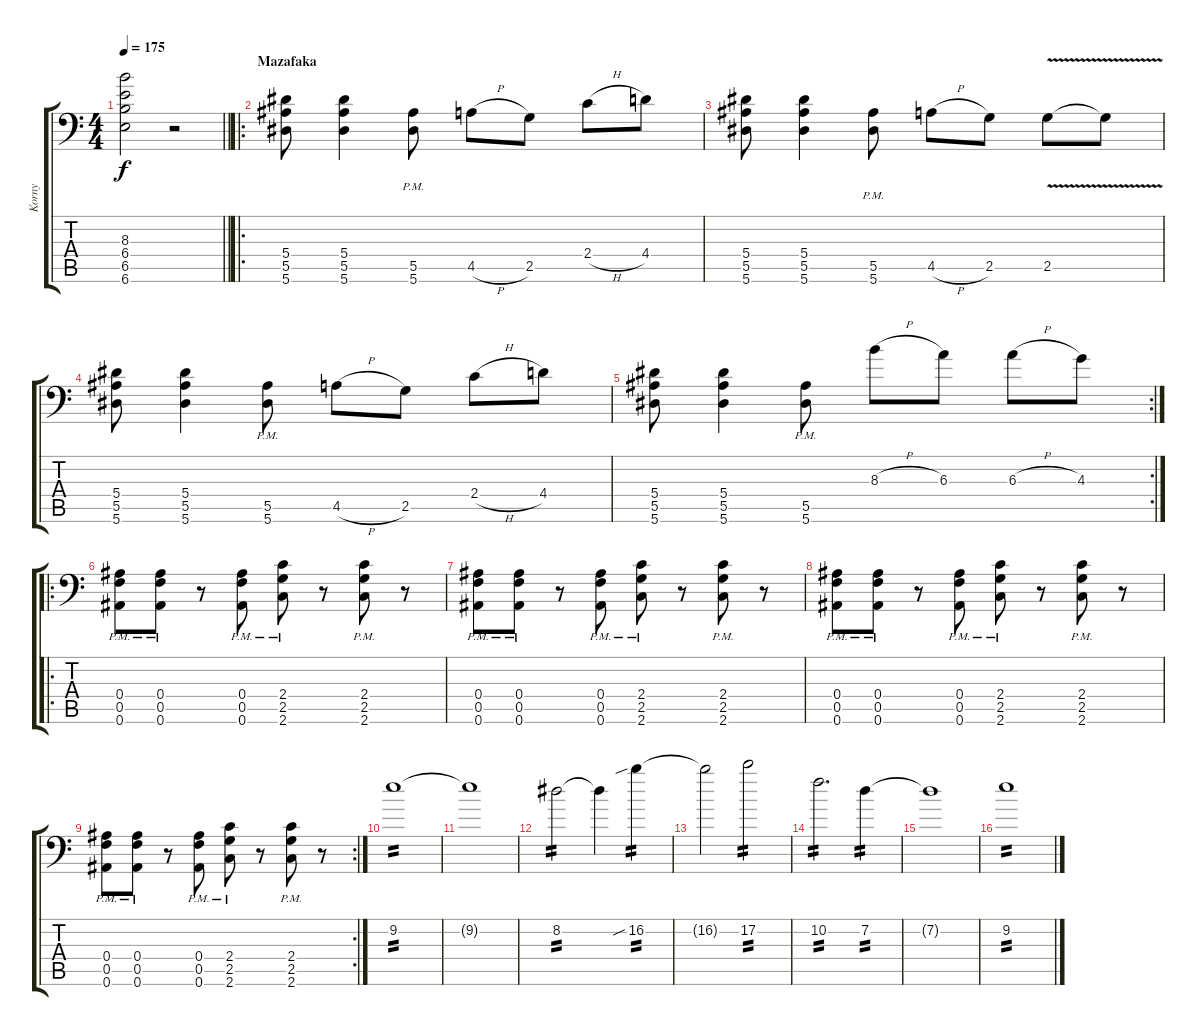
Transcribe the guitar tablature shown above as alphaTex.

\track ("Korny" "Korny") {instrument overdrivenguitar}
\staff {score tabs}
\tuning (C4 G3 Eb3 Bb2 F2 Bb1) {hide}
\ts (4 4)
\tempo 175
\clef f4
\barLineRight lightlight
\ks c
(8.3{t} 6.4{t} 6.5{t} 6.6{t}).2{dy f} r.2 |
\ro
\section ("" "Mazafaka")
(5.4 5.5 5.6).8 (5.4 5.5 5.6).4 (5.5{pm} 5.6{pm}).8 4.5{h}.8 2.5.8 2.4{h}.8 4.4.8 |
(5.4 5.5 5.6).8 (5.4 5.5 5.6).4 (5.5{pm} 5.6{pm}).8 4.5{h}.8 2.5.8 2.5{v}.8 2.5{t}.8 |
(5.4 5.5 5.6).8 (5.4 5.5 5.6).4 (5.5{pm} 5.6{pm}).8 4.5{h}.8 2.5.8 2.4{h}.8 4.4.8 |
\rc 2
(5.4 5.5 5.6).8 (5.4 5.5 5.6).4 (5.5{pm} 5.6{pm}).8 8.3{h}.8 6.3.8 6.3{h}.8 4.3.8 |
\ro
(0.4{pm} 0.5{pm} 0.6{pm}).8 (0.4{pm} 0.5{pm} 0.6{pm}).8 r.8 (0.4{pm} 0.5{pm} 0.6{pm}).8 (2.4{pm} 2.5{pm} 2.6{pm}).8 r.8 (2.4{pm} 2.5{pm} 2.6{pm}).8 r.8 |
(0.4{pm} 0.5{pm} 0.6{pm}).8 (0.4{pm} 0.5{pm} 0.6{pm}).8 r.8 (0.4{pm} 0.5{pm} 0.6{pm}).8 (2.4{pm} 2.5{pm} 2.6{pm}).8 r.8 (2.4{pm} 2.5{pm} 2.6{pm}).8 r.8 |
(0.4{pm} 0.5{pm} 0.6{pm}).8 (0.4{pm} 0.5{pm} 0.6{pm}).8 r.8 (0.4{pm} 0.5{pm} 0.6{pm}).8 (2.4{pm} 2.5{pm} 2.6{pm}).8 r.8 (2.4{pm} 2.5{pm} 2.6{pm}).8 r.8 |
\rc 2
(0.4{pm} 0.5{pm} 0.6{pm}).8 (0.4{pm} 0.5{pm} 0.6{pm}).8 r.8 (0.4{pm} 0.5{pm} 0.6{pm}).8 (2.4{pm} 2.5{pm} 2.6{pm}).8 r.8 (2.4{pm} 2.5{pm} 2.6{pm}).8 r.8 |
9.2.1{tp 2} |
9.2{t}.1 |
8.2.2{tp 2} 8.2{t}.4 16.2{sib}.4{tp 2} |
16.2{t}.2 17.2.2{tp 2} |
10.2.2{d tp 2} 7.2.4{tp 2} |
7.2{t}.1 |
9.2.1{tp 2}
